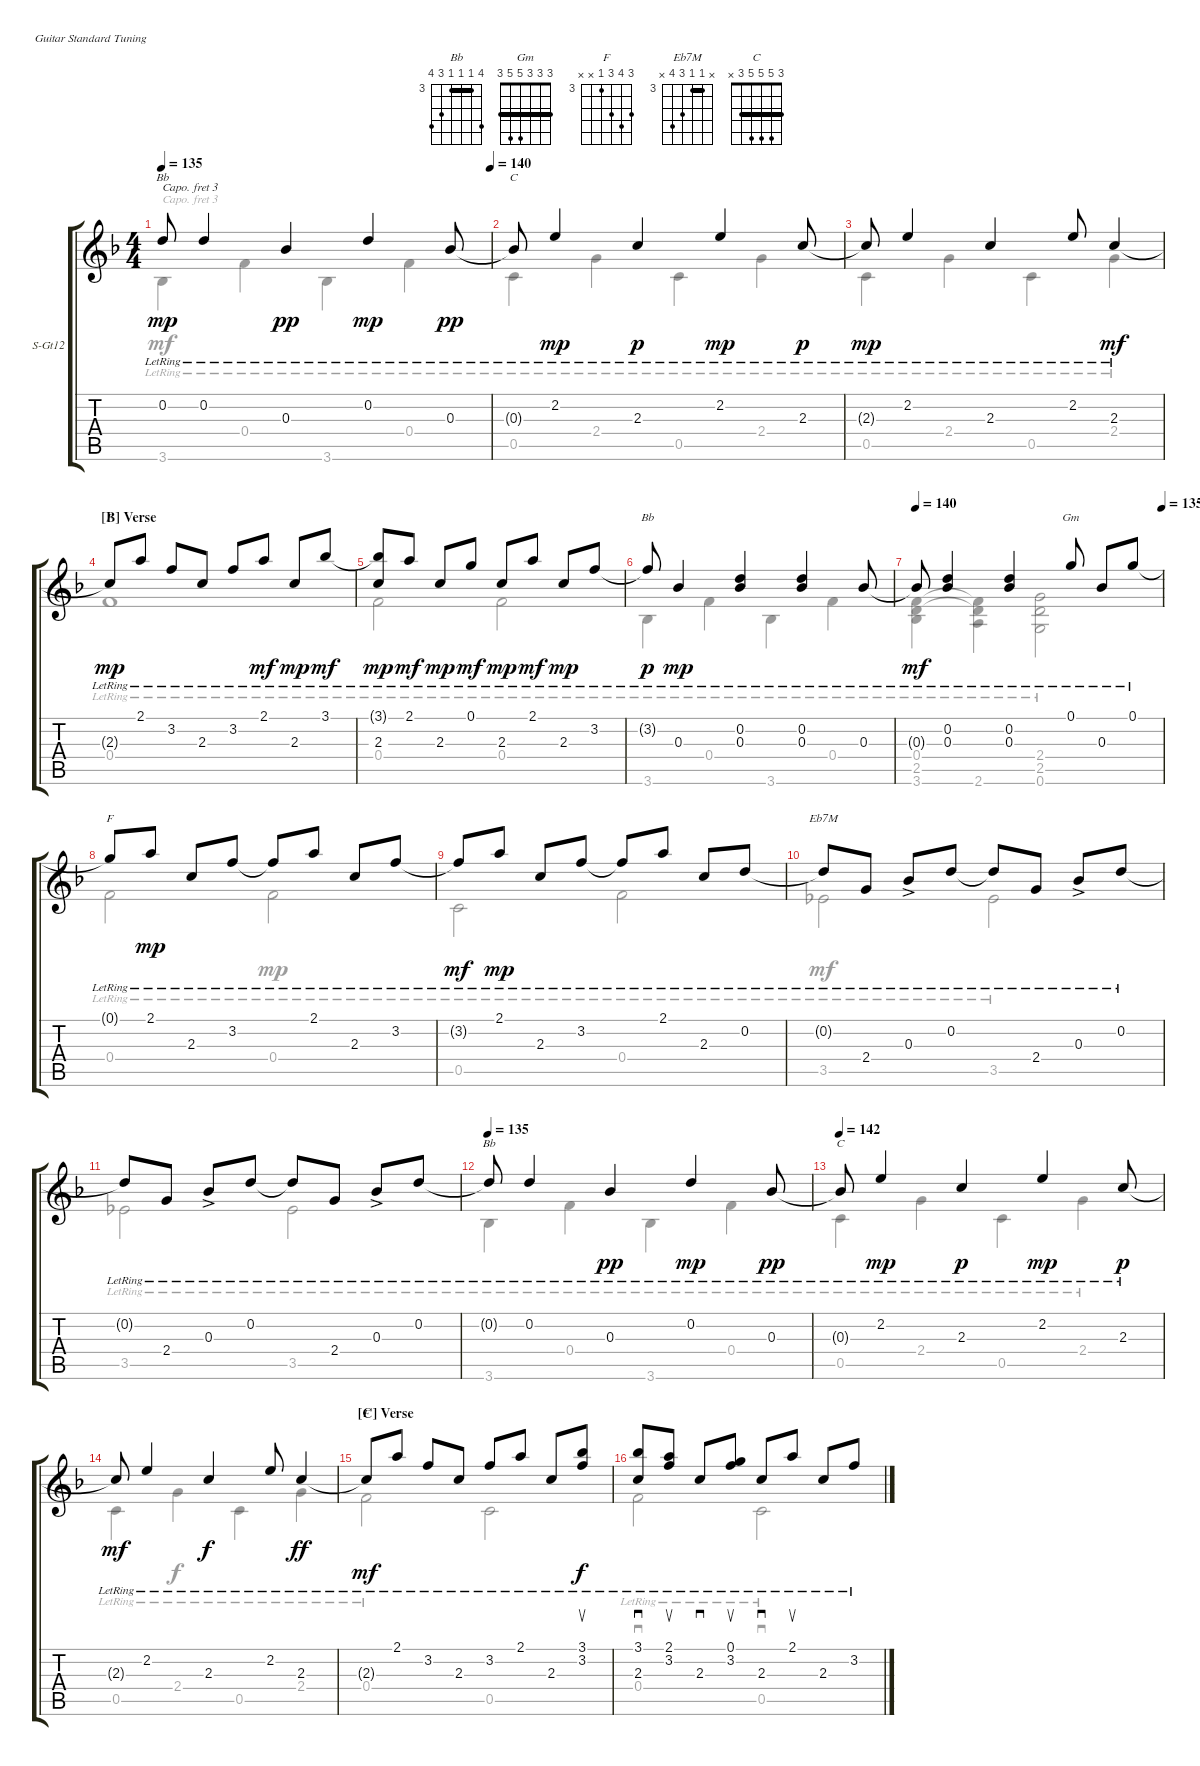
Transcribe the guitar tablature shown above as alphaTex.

\defaultSystemsLayout 4
\bracketExtendMode groupsimilarinstruments
\firstSystemTrackNameOrientation horizontal
\otherSystemsTrackNameOrientation horizontal
\track ("Paul's Fingerpicking" "S-Gt12") {instrument acousticguitarsteel}
\staff {score tabs}
\capo 3
\tuning (E4 B3 G3 D3 A2 E2)
\chord ("Bb" 6 3 3 3 5 6) {firstfret 3 barre (3 3)}
\chord ("Gm" 3 3 3 5 5 3) {barre (3 3 3)}
\chord ("F" 5 6 5 3 x x) {firstfret 3}
\chord ("Eb7M" x 3 3 5 6 x) {firstfret 3 barre 3}
\chord ("C" 3 5 5 5 3 x) {barre 3}
\voice
\ts (4 4)
\tempo 135
\tempo (140 1)
\clef g2
\ks f
0.2{lr t}.8{ch "Bb" dy mp} 0.2{lr}.4 0.3{lr}.4{dy pp} 0.2{lr}.4{dy mp} 0.3{lr}.8{dy pp} |
0.3{lr t}.8{ch "C"} 2.2{lr}.4{dy mp} 2.3{lr}.4{dy p} 2.2{lr}.4{dy mp} 2.3{lr}.8{dy p} |
2.3{lr t}.8{dy mp} 2.2{lr}.4 2.3{lr}.4 2.2{lr}.8 2.3{lr}.4{dy mf} |
\section ("B" "Verse")
2.3{lr t}.8{ch "F" dy mp} 2.1{lr}.8 3.2{lr}.8 2.3{lr}.8 3.2{lr}.8 2.1{lr}.8{dy mf} 2.3{lr}.8{dy mp} 3.1{lr}.8{dy mf} |
(3.1{lr t} 2.3{lr}).8{dy mp} 2.1{lr}.8{dy mf} 2.3{lr}.8{dy mp} 0.1{lr}.8{dy mf} 2.3{lr}.8{dy mp} 2.1{lr}.8{dy mf} 2.3{lr}.8{dy mp} 3.2{lr}.8 |
3.2{lr t}.8{ch "Bb" dy p} 0.3{lr}.4{dy mp} (0.2{lr} 0.3{lr}).4 (0.2{lr} 0.3{lr}).4 0.3{lr}.8 |
\tempo 140
\tempo (135 1)
0.3{lr t}.8{dy mf} (0.2{lr} 0.3{lr}).4 (0.2{lr} 0.3{lr}).4 0.1{lr}.8{ch "Gm"} 0.3{lr}.8 0.1{lr}.8 |
0.1{lr t}.8{ch "F"} 2.1{lr}.8{dy mp} 2.3{lr}.8 3.2{lr}.8 3.2{lr t}.8 2.1{lr}.8 2.3{lr}.8 3.2{lr}.8 |
3.2{lr t}.8{dy mf} 2.1{lr}.8{dy mp} 2.3{lr}.8 3.2{lr}.8 3.2{lr t}.8 2.1{lr}.8 2.3{lr}.8 0.2{lr}.8 |
0.2{lr t}.8{ch "Eb7M"} 2.4{lr}.8 0.3{ac lr}.8 0.2{lr}.8 0.2{lr t}.8 2.4{lr}.8 0.3{ac lr}.8 0.2{lr}.8 |
0.2{lr t}.8 2.4{lr}.8 0.3{ac lr}.8 0.2{lr}.8 0.2{lr t}.8 2.4{lr}.8 0.3{ac lr}.8 0.2{lr}.8 |
\tempo 135
0.2{lr t}.8{ch "Bb"} 0.2{lr}.4 0.3{lr}.4{dy pp} 0.2{lr}.4{dy mp} 0.3{lr}.8{dy pp} |
\tempo 142
0.3{lr t}.8{ch "C"} 2.2{lr}.4{dy mp} 2.3{lr}.4{dy p} 2.2{lr}.4{dy mp} 2.3{lr}.8{dy p} |
2.3{lr t}.8{dy mf} 2.2{lr}.4 2.3{lr}.4{dy f} 2.2{lr}.8 2.3{lr}.4{dy ff} |
\section ("C" "Verse")
2.3{lr t}.8{ch "F" dy mf} 2.1{lr}.8 3.2{lr}.8 2.3{lr}.8 3.2{lr}.8 2.1{lr}.8 2.3{lr}.8 (3.1{lr} 3.2{lr}).8{su dy f} |
(3.1{lr} 2.3{lr}).8{sd} (2.1{lr} 3.2{lr}).8{su} 2.3{lr}.8{sd} (0.1{lr} 3.2{lr}).8{su} 2.3{lr}.8{sd} 2.1{lr}.8{su} 2.3{lr}.8 3.2{lr}.8
\voice
\clef g2
\ottava regular
\simile none
\ks f
3.6{lr}.4{dy mf} 0.4{lr}.4 3.6{lr}.4 0.4{lr}.4 |
0.5{lr}.4 2.4{lr}.4 0.5{lr}.4 2.4{lr}.4 |
0.5{lr}.4 2.4{lr}.4 0.5{lr}.4 2.4{lr}.4 |
0.4{lr}.1 |
0.4{lr}.2 0.4{lr}.2 |
3.6{lr}.4 0.4{lr}.4 3.6{lr}.4 0.4{lr}.4 |
(3.6{lr} 2.5{lr} 0.4{lr}).4 (2.6{lr} 2.5{lr t} 0.4{lr t}).4 (0.6{lr} 2.5{lr} 2.4{lr}).2 |
0.4{lr}.2 0.4{lr}.2{dy mp} |
0.5{lr}.2 0.4{lr}.2 |
3.5{lr}.2{dy mf} 3.5{lr}.2 |
3.5{lr}.2 3.5{lr}.2 |
3.6{lr}.4 0.4{lr}.4 3.6{lr}.4 0.4{lr}.4 |
0.5{lr}.4 2.4{lr}.4 0.5{lr}.4 2.4{lr}.4 |
0.5{lr}.4 2.4{lr}.4{dy f} 0.5{lr}.4 2.4{lr}.4{dy ff} |
0.4{lr}.2{dy mf} 0.5.2 |
0.4{lr}.2{sd} 0.5{lr}.2{sd}
